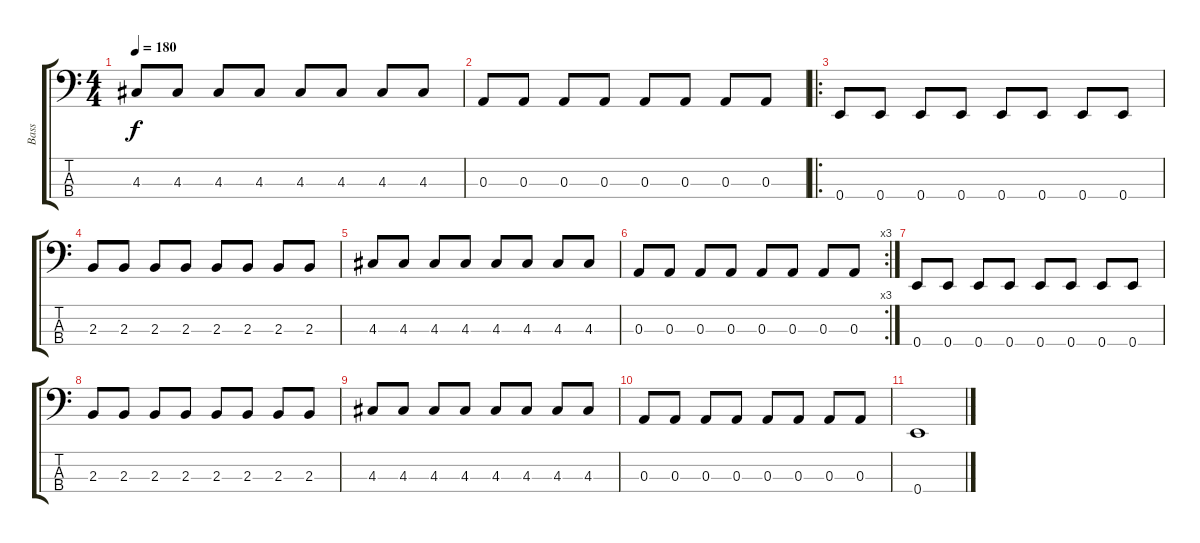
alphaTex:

\track ("Bass" "Bass") {instrument acousticguitarnylon}
\staff {score tabs}
\tuning (G2 D2 A1 E1) {hide}
\ts (4 4)
\tempo 180
\clef f4
\ks c
4.3.8{dy f} 4.3.8 4.3.8 4.3.8 4.3.8 4.3.8 4.3.8 4.3.8 |
0.3.8 0.3.8 0.3.8 0.3.8 0.3.8 0.3.8 0.3.8 0.3.8 |
\ro
0.4.8{instrument electricbassfinger} 0.4.8 0.4.8 0.4.8 0.4.8 0.4.8 0.4.8 0.4.8 |
2.3.8 2.3.8 2.3.8 2.3.8 2.3.8 2.3.8 2.3.8 2.3.8 |
4.3.8 4.3.8 4.3.8 4.3.8 4.3.8 4.3.8 4.3.8 4.3.8 |
\rc 3
0.3.8 0.3.8 0.3.8 0.3.8 0.3.8 0.3.8 0.3.8 0.3.8 |
0.4.8{instrument electricbassfinger} 0.4.8 0.4.8 0.4.8 0.4.8 0.4.8 0.4.8 0.4.8 |
2.3.8 2.3.8 2.3.8 2.3.8 2.3.8 2.3.8 2.3.8 2.3.8 |
4.3.8 4.3.8 4.3.8 4.3.8 4.3.8 4.3.8 4.3.8 4.3.8 |
0.3.8 0.3.8 0.3.8 0.3.8 0.3.8 0.3.8 0.3.8 0.3.8 |
0.4.1
